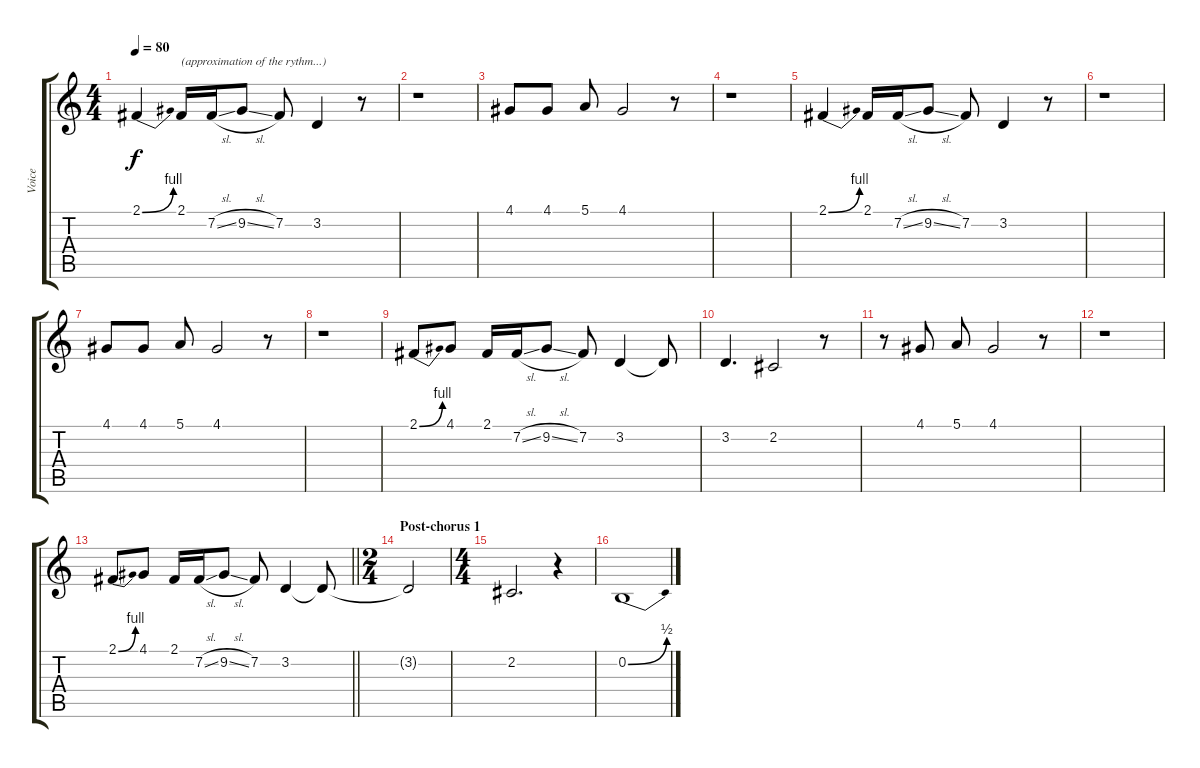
\track ("Voice" "Voice") {instrument clarinet}
\staff {score tabs}
\tuning (E4 B3 G3 D3 A2 E2) {hide}
\ts (4 4)
\tempo 80
\clef g2
\ks c
2.1{be (bend 0 0 60 4)}.4{dy f} 2.1.16{txt "(approximation of the rythm...)"} 7.2{sl}.16 9.2{sl}.8 7.2.8 3.2.4 r.8 |
r.1 |
4.1.8 4.1.8 5.1.8 4.1.2 r.8 |
r.1 |
2.1{be (bend 0 0 60 4)}.4 2.1.16 7.2{sl}.16 9.2{sl}.8 7.2.8 3.2.4 r.8 |
r.1 |
4.1.8 4.1.8 5.1.8 4.1.2 r.8 |
r.1 |
2.1{be (bend 0 0 60 4)}.8 4.1.8 2.1.16 7.2{sl}.16 9.2{sl}.8 7.2.8 3.2.4 3.2{t}.8 |
3.2.4{d} 2.2.2 r.8 |
r.8 4.1.8 5.1.8 4.1.2 r.8 |
r.1 |
\barLineRight lightlight
2.1{be (bend 0 0 60 4)}.8 4.1.8 2.1.16 7.2{sl}.16 9.2{sl}.8 7.2.8 3.2.4 3.2{t}.8 |
\ts (2 4)
\section ("" "Post-chorus 1")
3.2{t}.2 |
\ts (4 4)
2.2.2{d} r.4 |
0.2{be (bend 0 0 60 2)}.1
